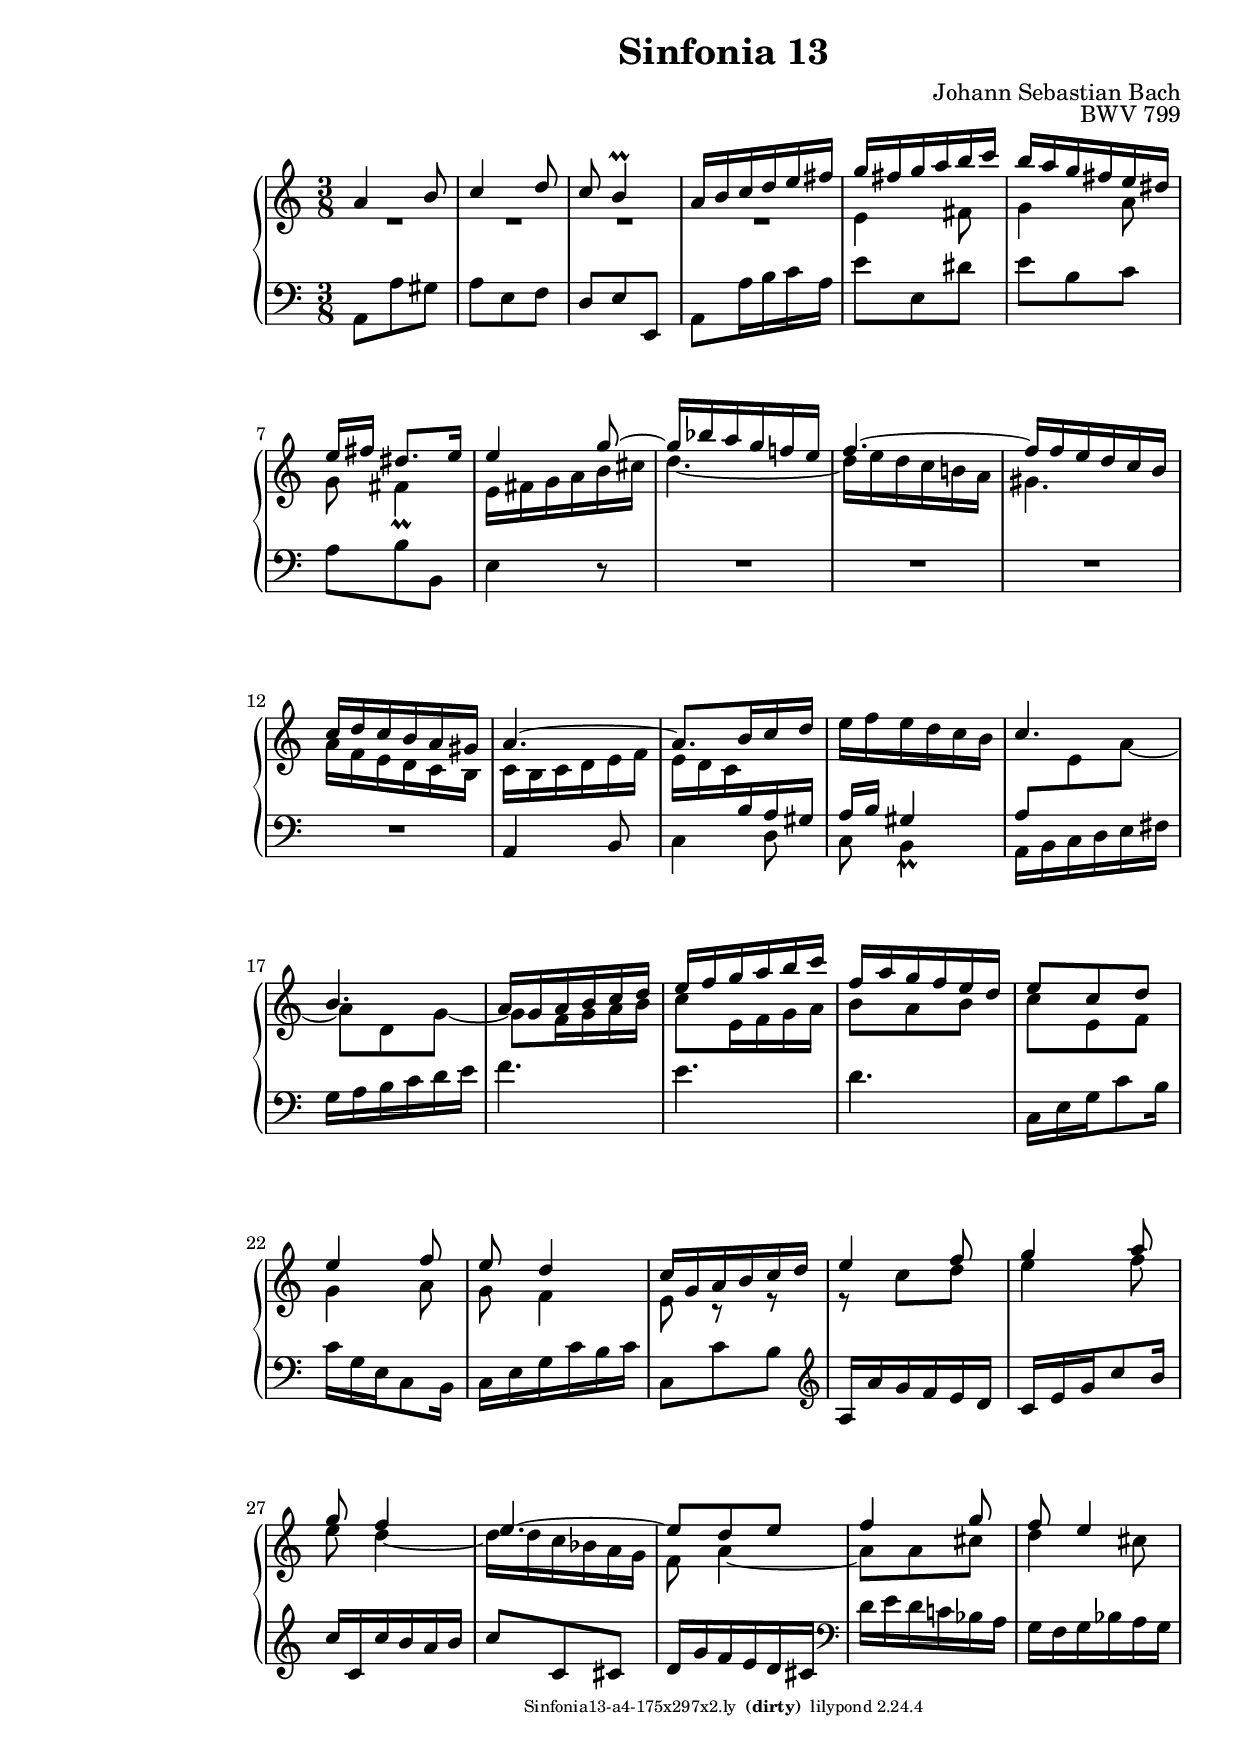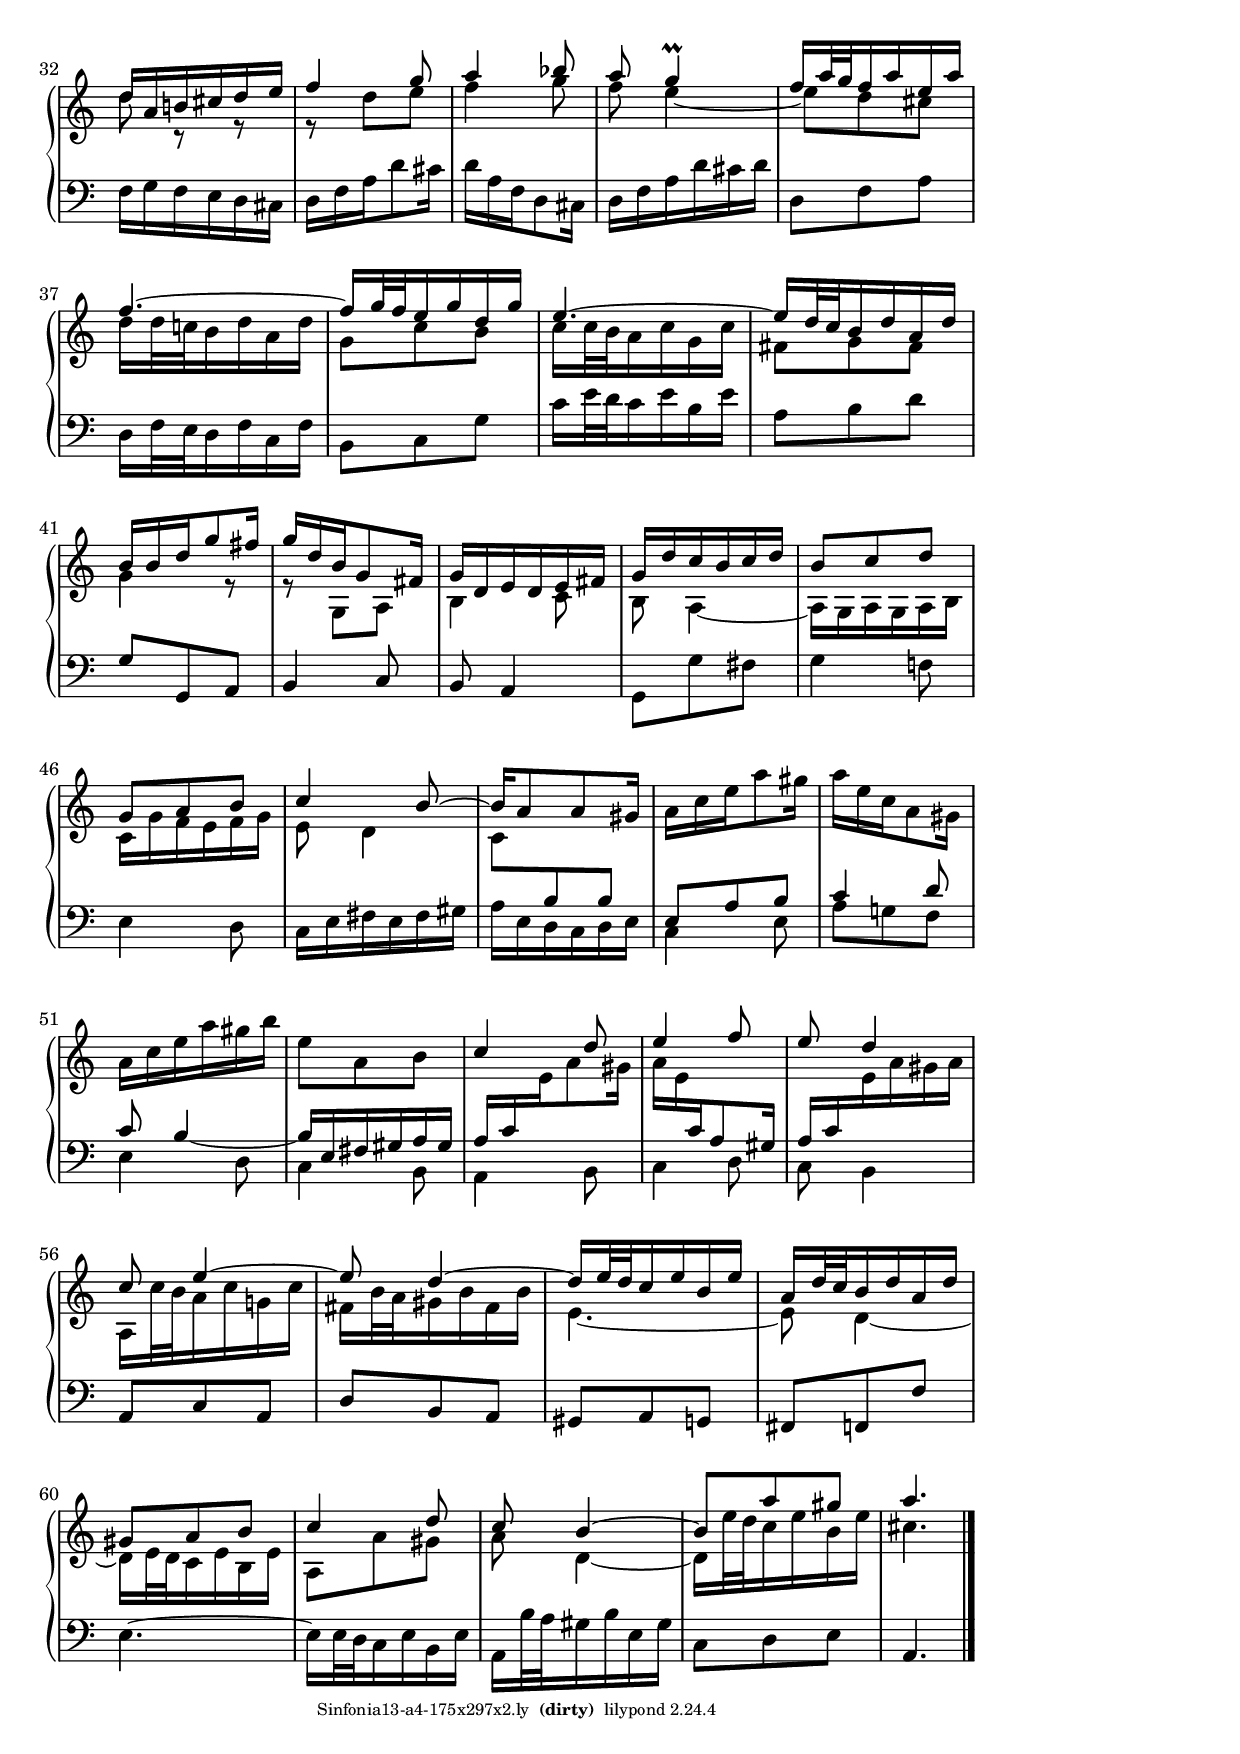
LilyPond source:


\include "../../include/general.ily"
\include "../../include/a4-175x297.ily"

#(set-global-staff-size 20)

\header {
  title = "Sinfonia 13" 
  composer = "Johann Sebastian Bach"
  opus = "BWV 799"
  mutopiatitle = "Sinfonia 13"
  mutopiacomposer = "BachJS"
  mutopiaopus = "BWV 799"
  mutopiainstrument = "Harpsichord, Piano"
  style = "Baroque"
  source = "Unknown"
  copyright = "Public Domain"
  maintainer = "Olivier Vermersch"
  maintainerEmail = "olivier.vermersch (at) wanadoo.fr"
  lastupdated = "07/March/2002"

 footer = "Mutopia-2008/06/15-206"
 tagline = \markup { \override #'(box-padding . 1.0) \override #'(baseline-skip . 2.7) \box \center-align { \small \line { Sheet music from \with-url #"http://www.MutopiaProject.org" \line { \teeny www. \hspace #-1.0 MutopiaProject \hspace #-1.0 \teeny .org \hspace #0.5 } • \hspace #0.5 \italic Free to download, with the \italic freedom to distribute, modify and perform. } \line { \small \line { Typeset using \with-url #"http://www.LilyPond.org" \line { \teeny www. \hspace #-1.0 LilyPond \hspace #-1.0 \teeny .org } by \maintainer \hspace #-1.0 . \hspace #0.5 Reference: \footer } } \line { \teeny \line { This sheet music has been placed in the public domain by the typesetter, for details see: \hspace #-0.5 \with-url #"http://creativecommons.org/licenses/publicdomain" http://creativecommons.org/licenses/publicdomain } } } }
}

\version "2.11.46"

%
% a few macros for fine tuning
%

% force direction of tie
tu = \tieUp
td = \tieDown
tb = \tieNeutral


% explicit staff change 
su = { \change Staff = up}
sd = { \change Staff = down}


% force number of beams on left and right of the note
lbeamoff = \set stemLeftBeamCount = # 0
lbeamone = \set stemLeftBeamCount = # 1
lbeamtwo = \set stemLeftBeamCount = # 2
lbeamthree = \set stemLeftBeamCount = # 3
lbeamfour = \set stemLeftBeamCount = # 4
lbeamfive = \set stemLeftBeamCount = # 5

rbeamoff = \set stemRightBeamCount = # 0
rbeamone = \set stemRightBeamCount = # 1
rbeamtwo = \set stemRightBeamCount = # 2
rbeamthree = \set stemRightBeamCount = # 3
rbeamfour = \set stemRightBeamCount = # 4
rbeamfive = \set stemRightBeamCount = # 5

% tuning the grace notes
grstem = \override Grace.Stem   #'stroke-style = #'()

% typeset on/off
typeskip = \set Score.skipTypesetting = ##t
typenoskip = \set Score.skipTypesetting = ##f


melone =  \relative c'' {
  % bars 1-6
  a4 b8 |
  c4 d8 |
  c8 b4\prall |
  a16 b c d e fis |
  g fis g a b c |
  b a g fis e dis |

  % bars 7-12
   e[ fis]  dis8.[ e16] |
  e4 g8 ~ |
  g16 bes a g f! e |
  f4. ~ |
  f16 f e d c b |
  c d c b a gis |

  % bars 13-18
  a4. ~ |
  a8. \lbeamone \rbeamtwo b16 \lbeamtwo c d |
  \stemDown e f e d c b \stemUp |
  c4. |
  b |
  a16 g a b c d |

  % bars 19-24
  e f g a b c |
  f, a g f e d |
  e8 c d |
  e4 f8 |
  e8 d4 |
  c16 g a b c d |

  % bars 25-30
  e4 f8 |
  g4 a8 |
  g8 f4 |
  e4. ~ |
  e8 d e |
  f4 g8 |

  % bars 31-36
  f8 e4 |
  d16 a b! cis d e |
  f4 g8 |
  a4 bes8 |
  a g4\prall |
  f16 a32 g f16 a e a |

  % bars 37-41
  f4. ~ |
  f16 g32 f e16 g d g |
  e4. ~ |
  e16 d32 c b16 d a d |
  b \rbeamtwo b \lbeamtwo \rbeamone d g8 fis16 |

  % bars 42-47
  g16 \rbeamtwo d \lbeamtwo \rbeamone b g8 fis16 |
  g d e d e fis |
  g d' c b c d |
  b8 c d |
  g, a b |
  c4 b8 ~ |

  % bars 48-53
  b16 a8 a gis16 |
  \stemDown a \rbeamtwo c \lbeamtwo \rbeamone e a8 gis16 |
  a \rbeamtwo e \lbeamtwo \rbeamone c a8 gis16 |
  a c e a gis b |
  e,8 a, b |
  \stemUp c4 d8 |
  
  % bars 54-58
  e4 f8 |
  e8 d4 |
  c8 e4 ~ |
  e8 d4 ~ |
  d16 e32 d c16 e b e |

  % bars 59-64
  a, d32 c b16 d a d |
  gis,8 a b |
  c4 d8 |
  c8 b4 ~ |
  b8 a' gis |
  a4. \bar "|."
}

meltwo =  \relative c' {
  % bars 1-6
  R4. |
  R4. |
  R4. |
  R4. |
  e4 fis8 |
  g4 a8 |

  % bars 7-12
  g fis4_\prall |
  e16 fis g a b cis |
  d4. ~ |
  d16 e d c b! a |
  gis4. |
  a16 f e d c b |
  
  % bars 13-18
  c b c d e f |
  e d c \sd \stemUp b a gis |
  a b gis4\prall |
  a8 \su \stemDown e' a ~ |
  a d, g ~ |
  g f16 g a b |

  % bars 19-24
  c8 e,16 f g a |
  b8 a b |
  c e, f |
  g4 a8 |
  g8 f4 |
  e8 r r |

  % bars 25-30 
  r c' d |
  e4 f8 |
  e8 d4 ~ |
  d16 d c bes a g |
  f8 a4 ~ |
  a8 a cis |

  % bars 31-36
  d4 cis8 |
  d8 r r |
  r d e |
  f4 g8 |
  f e4 ~ |
  e8 d cis |

  % bars 37-41
  d16 d32 c! b16 d a d |
  g,8 c b |
  c16 c32 b a16 c g c |
  fis,8 g fis |
  g4 r8 |

  % bars 42-47
  r g, a |
  b4 c8 |
  b a4 ~ |
  a16 g a g a b |
  c g' f e f g |
  e8 d4 |

  % bars 48-53
  c8 \sd \stemUp b b |
  e, a b |
  c4 d8 |
  c b4 ~ |
  b16 e, fis gis a gis |
  a \rbeamtwo c \su \stemDown \lbeamtwo \rbeamone e a8 gis16 |

  % bars 54-58
  a \rbeamtwo e \sd \stemUp \lbeamtwo \rbeamone c a8 gis16 |
  a c \su \stemDown e a gis a |
  a, c'32 b a16 c g! c |
  fis, b32 a gis16 b fis b |
  e,4. ~ |

  % bars 59-64 
  e8 d4 ~ |
  d16 e32 d c16 e b e |
  a,8 a' gis |
  a8 d,4 ~ |
  d16 e'32 d c16 e b e |
  cis4. \bar "|."
}

melthree =  \relative c {
  % bars 1-6
  a8 a' gis |
  a e f |
  \stemUp d e e, \stemDown |
  a a'16 b c a |
  e'8 e, dis' |
  e b c |

  % bars 7-12
  a b b, |
  e4 r8 |
  R4. |
  R4. |
  R4. |
  R4. |

  % bars 13-18
  \stemUp a,4 b8 \stemDown |
  c4 d8 |
  c8 b4 |
  a16 b c d e fis |
  g a b c d e |
  f4. |

  % bars 19-24
  e |
  d |
  c,16 \rbeamtwo e \lbeamtwo \rbeamone g c8 b16 |
  c \rbeamtwo g \lbeamtwo \rbeamone e c8 b16 |
  c e g c b c |
  c,8 c' b \clef G \stemUp |

  % bars 25-30
  a16 a' g f e d |
  c \rbeamtwo e \lbeamtwo \rbeamone g c8 b16 |
  c c, c' b a b |
  c8 c, cis |
  d16 g f e d cis \clef F \stemDown |
  d e d c! bes a |

  % bars 31-36
  g f g bes a g |
  f g f e d cis |
  d \rbeamtwo f \lbeamtwo \rbeamone a d8 cis16 |
  d \rbeamtwo a \lbeamtwo \rbeamone f d8 cis16 |
  d f a d cis d |
  d,8 f a |

  % bars 37-41
  d,16 f32 e d16 f c f |
  b,8 c g' |
  c16 e32 d c16 e b e |
  a,8 b d |
  \stemUp g, g, a |

  % bars 42-47
  b4 c8 |
  b8 a4 |
  \stemDown g8 g' fis |
  g4 f!8 |
  e4 d8 |
  c16 e fis e fis gis |

  % bars 48-53
  a e d c d e |
  c4 e8 |
  a g! f |
  e4 d8 |
  c4 b8 |
  a4 b8 |

  % bars 54-58
  c4 d8 |
  c8 b4 |
  \stemUp a8 c a |
  d b a |
  gis a g |

  % bars 59-64
  fis f f' |
  \stemDown e4. ~ |
  e16 e32 d c16 e b e |
  a, b'32 a gis16 b e, gis |
  c,8 d e |
  \stemUp a,4. \bar "|."
}


\score {
\context PianoStaff

<<
  \context Staff = "up"   <<
    \time 3/8 \key a \minor \clef G 
    \context Voice = VA { \voiceOne \melone }
    \context Voice = VB { \voiceTwo \meltwo }>>

  \context Staff = "down" <<
    \time 3/8 \key a \minor \clef F \melthree>>
>>

  \midi {
    \context {
      \Score
      tempoWholesPerMinute = #(ly:make-moment 55 4)
      }
    }


\layout { indent=0 }
}

